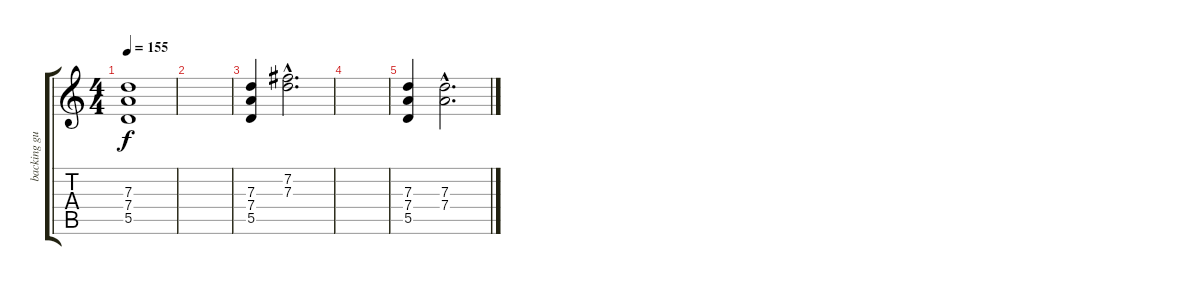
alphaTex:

\track ("backing guitar" "backing gu") {instrument distortionguitar}
\staff {score tabs}
\tuning (E4 B3 G3 D3 A2 E2) {hide}
\ts (4 4)
\tempo 155
\clef g2
\ks c
(7.3 7.4 5.5).1{dy f volume 4 instrument distortionguitar} |
|
(7.3 7.4 5.5).4{volume 13 instrument distortionguitar} (7.2{hac} 7.3{hac}).2{d volume 5 instrument distortionguitar} |
|
(7.3 7.4 5.5).4{volume 13 instrument distortionguitar} (7.3{hac} 7.4{hac}).2{d volume 5 instrument distortionguitar}
